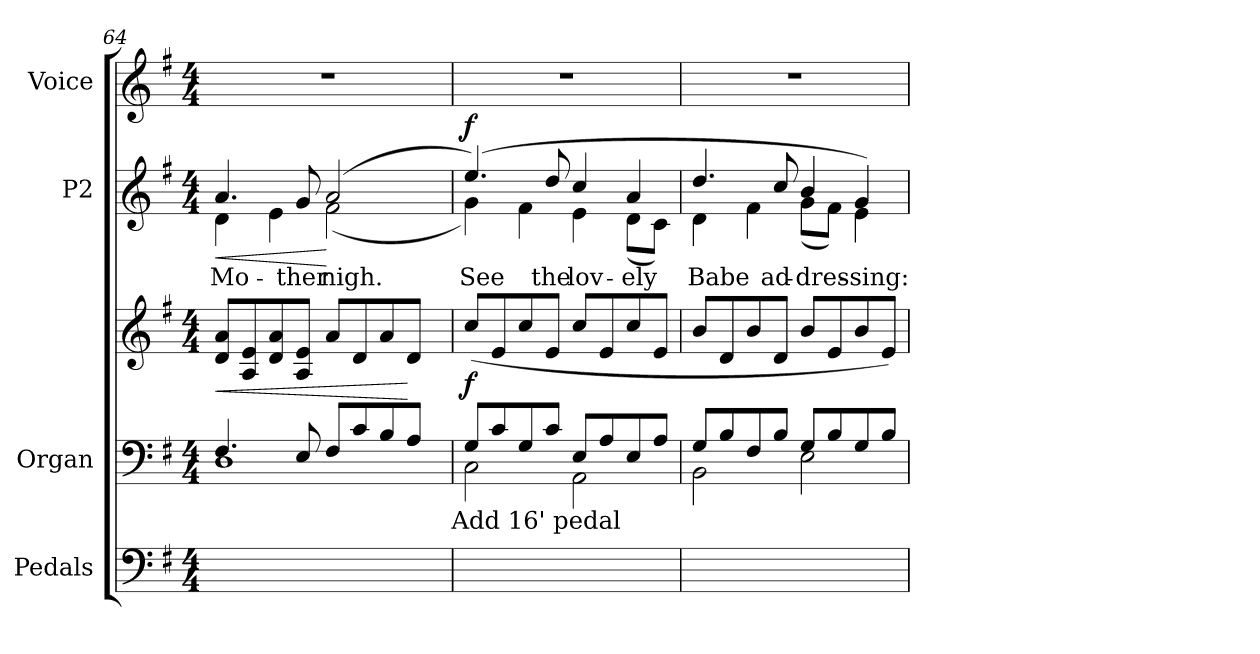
**kern	**kern	**kern	**dynam	**kern	**text	**dynam	**kern
*part4	*part3	*part3	*part3	*part2	*part2	*part2	*part1
*staff5	*staff4	*staff3	*staff3/4	*staff2	*staff2	*staff2	*staff1
*I"Pedals	*I"Organ	*	*	*I"P2	*	*	*I"Voice
*I'Ped.	*	*	*	*	*	*	*
!!LO:LB:g=z
*clefF4	*clefF4	*clefG2	*	*clefG2	*	*	*clefG2
*k[f#]	*k[f#]	*k[f#]	*	*k[f#]	*	*	*k[f#]
*G:	*G:	*G:	*	*G:	*	*	*G:
*M4/4	*M4/4	*M4/4	*	*M4/4	*	*	*M4/4
=64	=64	=64	=64	=64	=64	=64	=64
*	*^	*	*	*	*	*	*
!	!	!	!	!LO:HP:b	!	!	!	!
!	!	!	!	!	!	!LO:LY:b:color=#000000	!LO:HP:b	!
*	*	*^	*	*	*^	*	*	*
1Diyy	4.F#i/	1Di	2ryy	8di/ 8aiL	<	4.ai/	4di\	Mo-	<	1r
.	.	.	.	8Ai/ 8ei	.	.	.	.	.	.
.	.	.	.	8di/ 8ai	.	.	4ei\	.	.	.
!	!	!	!	!	!	!	!	!LO:LY:b:color=#000000	!	!
.	8Ei/	.	.	8Ai/ 8eiJ	.	8gi/	.	-ther	.	.
!	!	!	!	!	!	!	!	!LO:LY:b:color=#000000	!	!
.	8F#i/L	.	4ryy	8ai/L	.	(2ai/	(2f#i\	nigh.	[	.
.	8ci/	.	.	8di/	.	.	.	.	.	.
.	8Bi/	.	8ryy	8ai/	.	.	.	.	.	.
.	8Ai/J	.	16ryy	8di/J	[	.	.	.	.	.
.	.	.	32ryy	.	.	.	.	.	.	.
.	.	.	64ryy	.	.	.	.	.	.	.
.	.	.	128...ryy	.	.	.	.	.	.	.
!	!	!	!LO:TX:b:t=Add 16' pedal	!	!	!	!	!	!	!
.	.	.	1024ryy	.	.	.	.	.	.	.
*	*	*v	*v	*	*	*	*	*	*	*
=65	=65	=65	=65	=65	=65	=65	=65	=65	=65
*	*	*^	*	*	*	*	*	*	*
!	!	!	!	!	!	!	!	!LO:LY:b:color=#000000	!	!
*	*	*v	*v	*	*	*	*	*	*	*
2Ci/yy	8Gi/L	2Ci\	(8cci/L	f	(4.eei/)	4gi\)	See	f	1r
.	8ci/	.	8ei/	.	.	.	.	.	.
.	8Gi/	.	8cci/	.	.	4f#i\	.	.	.
!	!	!	!	!	!	!	!LO:LY:b:color=#000000	!	!
.	8ci/J	.	8ei/J	.	8ddi/	.	the	.	.
!	!	!	!	!	!	!	!LO:LY:b:color=#000000	!	!
2AAi/yy	8Ei/L	2AAi\	8cci/L	.	4cci/	4ei\	lov-	.	.
.	8Ai/	.	8ei/	.	.	.	.	.	.
!	!	!	!	!	!	!	!LO:LY:b:color=#000000	!	!
.	8Ei/	.	8cci/	.	4ai/	(8di\L	-ely	.	.
.	8Ai/J	.	8ei/J	.	.	8ci\J)	.	.	.
=66	=66	=66	=66	=66	=66	=66	=66	=66	=66
!	!	!	!	!	!	!	!LO:LY:b:color=#000000	!	!
2BBi/yy	8Gi/L	2BBi\	8bi/L	.	4.ddi/	4di\	Babe	.	1r
.	8Bi/	.	8di/	.	.	.	.	.	.
.	8F#i/	.	8bi/	.	.	4f#i\	.	.	.
!	!	!	!	!	!	!	!LO:LY:b:color=#000000	!	!
.	8Bi/J	.	8di/J	.	8cci/	.	ad-	.	.
!	!	!	!	!	!	!	!LO:LY:b:color=#000000	!	!
2Ei\yy	8Gi/L	2Ei\	8bi/L	.	4bi/	(8gi\L	-dres-	.	.
.	8Bi/	.	8ei/	.	.	8f#i\J)	.	.	.
!	!	!	!	!	!	!	!LO:LY:b:color=#000000	!	!
.	8Gi/	.	8bi/	.	4gi/)	4ei\	-sing:	.	.
.	8Bi/J	.	8ei/J)	.	.	.	.	.	.
*	*v	*v	*	*	*v	*v	*	*	*
=	=	=	=	=	=	=	=
*-	*-	*-	*-	*-	*-	*-	*-
